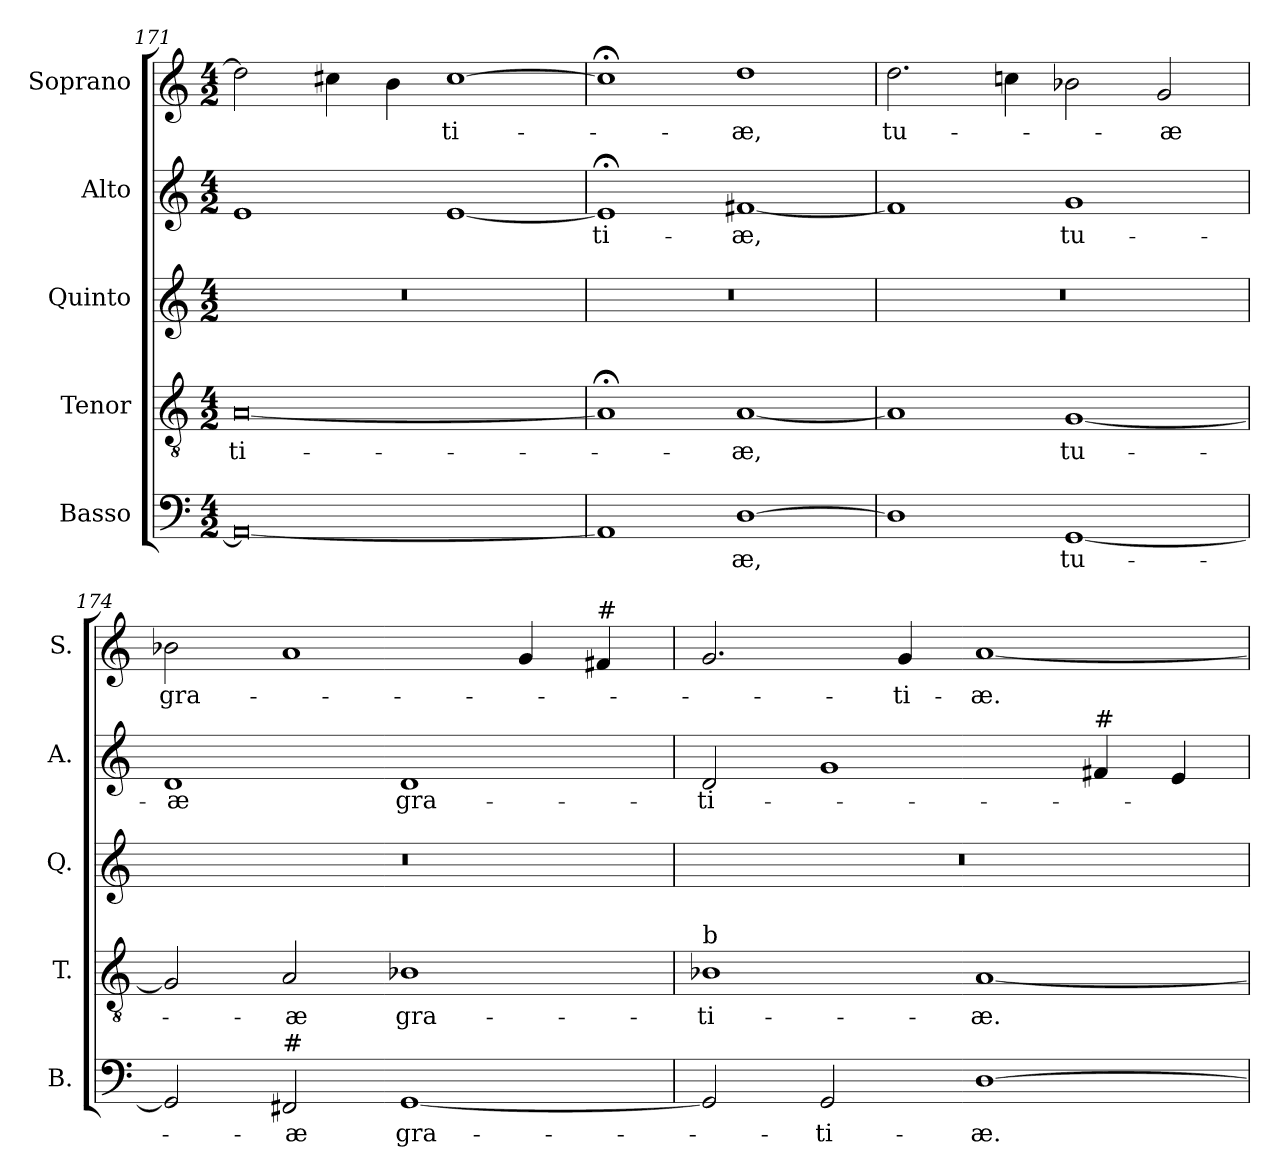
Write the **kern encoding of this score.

**kern	**text	**kern	**text	**kern	**kern	**text	**kern	**text
*part5	*part5	*part4	*part4	*part3	*part2	*part2	*part1	*part1
*staff5	*staff5	*staff4	*staff4	*staff3	*staff2	*staff2	*staff1	*staff1
*I"Basso	*	*I"Tenor	*	*I"Quinto	*I"Alto	*	*I"Soprano	*
*I'B.	*	*I'T.	*	*I'Q.	*I'A.	*	*I'S.	*
!!LO:LB:g=z
*clefF4	*	*clefGv2	*	*clefG2	*clefG2	*	*clefG2	*
*	*	*ITrd7c12	*	*	*	*	*	*
*k[]	*	*k[]	*	*k[]	*k[]	*	*k[]	*
*C:	*	*C:	*	*C:	*C:	*	*C:	*
*M4/2	*	*M4/2	*	*M4/2	*M4/2	*	*M4/2	*
=171	=171	=171	=171	=171	=171	=171	=171	=171
!	!	!	!LO:LY:b:color=#000000	!LO:N:vis=1	!	!	!	!
0AAi_	.	[0AAi	-ti-	0r	1ei	.	2ddi\]	.
.	.	.	.	.	.	.	4cc#Xi\	.
.	.	.	.	.	.	.	4bi\	.
!	!	!	!	!	!	!	!	!LO:LY:b:color=#000000
.	.	.	.	.	[1ei	.	[1cc#i	-ti-
=172	=172	=172	=172	=172	=172	=172	=172	=172
!	!	!	!	!LO:N:vis=1	!	!	!	!
!	!	!	!	!	!	!LO:LY:b:color=#000000	!	!
1AAi]	.	1AA;i]	.	0r	1e;i]	-ti-	1cc#;i]	.
!	!LO:LY:b:color=#000000	!	!	!	!	!	!	!
!	!	!	!LO:LY:b:color=#000000	!	!	!	!	!
!	!	!	!	!	!	!LO:LY:b:color=#000000	!	!
!	!	!	!	!	!	!	!	!LO:LY:b:color=#000000
[1Di	-æ,	[1AAi	-æ,	.	[1f#Xi	-æ,	1ddi	-æ,
=173	=173	=173	=173	=173	=173	=173	=173	=173
!	!	!	!	!LO:N:vis=1	!	!	!	!
!	!	!	!	!	!	!	!	!LO:LY:b:color=#000000
1Di]	.	1AAi]	.	0r	1f#i]	.	2.ddi\	tu-
.	.	.	.	.	.	.	4ccni\	.
!	!LO:LY:b:color=#000000	!	!	!	!	!	!	!
!	!	!	!LO:LY:b:color=#000000	!	!	!	!	!
!	!	!	!	!	!	!LO:LY:b:color=#000000	!	!
[1GGi	tu-	[1GGi	tu-	.	1gi	tu-	2b-Xi\	.
!	!	!	!	!	!	!	!	!LO:LY:b:color=#000000
.	.	.	.	.	.	.	2gi/	-æ
=174	=174	=174	=174	=174	=174	=174	=174	=174
!	!	!	!	!LO:N:vis=1	!	!	!	!
!	!	!	!	!	!	!LO:LY:b:color=#000000	!	!
!	!	!	!	!	!	!	!	!LO:LY:b:color=#000000
2GGi/]	.	2GGi/]	.	0r	1di	-æ	2b-Xi\	gra-
!	!LO:LY:b:color=#000000	!	!	!	!	!	!	!
!LO:TX:a:t=#	!	!	!	!	!	!	!	!
!	!	!	!LO:LY:b:color=#000000	!	!	!	!	!
2FF#i/	-æ	2AAi/	-æ	.	.	.	1ai	.
!	!LO:LY:b:color=#000000	!	!	!	!	!	!	!
!	!	!	!LO:LY:b:color=#000000	!	!	!	!	!
!	!	!	!	!	!	!LO:LY:b:color=#000000	!	!
[1GGi	gra-	1BB-Xi	gra-	.	1di	gra-	.	.
.	.	.	.	.	.	.	4gi/	.
!	!	!	!	!	!	!	!LO:TX:a:t=#	!
.	.	.	.	.	.	.	4f#i/	.
=175	=175	=175	=175	=175	=175	=175	=175	=175
!	!	!	!LO:LY:b:color=#000000	!LO:N:vis=1	!	!	!	!
!	!	!LO:TX:a:t=b	!	!	!	!	!	!
!	!	!	!	!	!	!LO:LY:b:color=#000000	!	!
2GGi/]	.	1BB-i	-ti-	0r	2di/	-ti-	2.gi/	.
!	!LO:LY:b:color=#000000	!	!	!	!	!	!	!
2GGi/	-ti-	.	.	.	1gi	.	.	.
!	!	!	!	!	!	!	!	!LO:LY:b:color=#000000
.	.	.	.	.	.	.	4gi/	-ti-
!	!LO:LY:b:color=#000000	!	!	!	!	!	!	!
!	!	!	!LO:LY:b:color=#000000	!	!	!	!	!
!	!	!	!	!	!	!	!	!LO:LY:b:color=#000000
[1Di	-æ.	[1AAi	-æ.	.	.	.	[1ai	-æ.
!	!	!	!	!	!LO:TX:a:t=#	!	!	!
.	.	.	.	.	4f#i/	.	.	.
.	.	.	.	.	4ei/	.	.	.
=	=	=	=	=	=	=	=	=
*-	*-	*-	*-	*-	*-	*-	*-	*-
